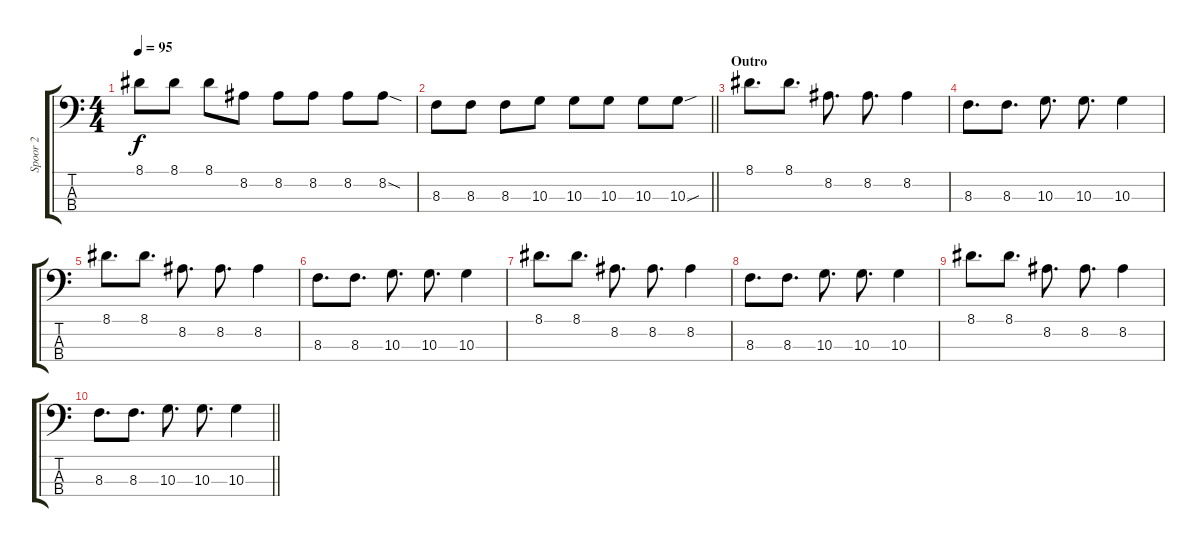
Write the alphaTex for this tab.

\track ("Spoor 2" "Spoor 2") {instrument electricbassfinger}
\staff {score tabs}
\tuning (G2 D2 A1 E1) {hide}
\ts (4 4)
\tempo 95
\clef f4
\ks c
8.1.8{dy f} 8.1.8 8.1.8 8.2.8 8.2.8 8.2.8 8.2.8 8.2{sod}.8 |
\barLineRight lightlight
8.3.8 8.3.8 8.3.8 10.3.8 10.3.8 10.3.8 10.3.8 10.3{sou}.8 |
\section ("" "Outro")
8.1.8{d} 8.1.8{d} 8.2.8{d} 8.2.8{d} 8.2.4 |
8.3.8{d} 8.3.8{d} 10.3.8{d} 10.3.8{d} 10.3.4 |
8.1.8{d} 8.1.8{d} 8.2.8{d} 8.2.8{d} 8.2.4 |
8.3.8{d} 8.3.8{d} 10.3.8{d} 10.3.8{d} 10.3.4 |
8.1.8{d} 8.1.8{d} 8.2.8{d} 8.2.8{d} 8.2.4 |
8.3.8{d} 8.3.8{d} 10.3.8{d} 10.3.8{d} 10.3.4 |
8.1.8{d} 8.1.8{d} 8.2.8{d} 8.2.8{d} 8.2.4 |
\barLineRight lightlight
8.3.8{d} 8.3.8{d} 10.3.8{d} 10.3.8{d} 10.3.4
